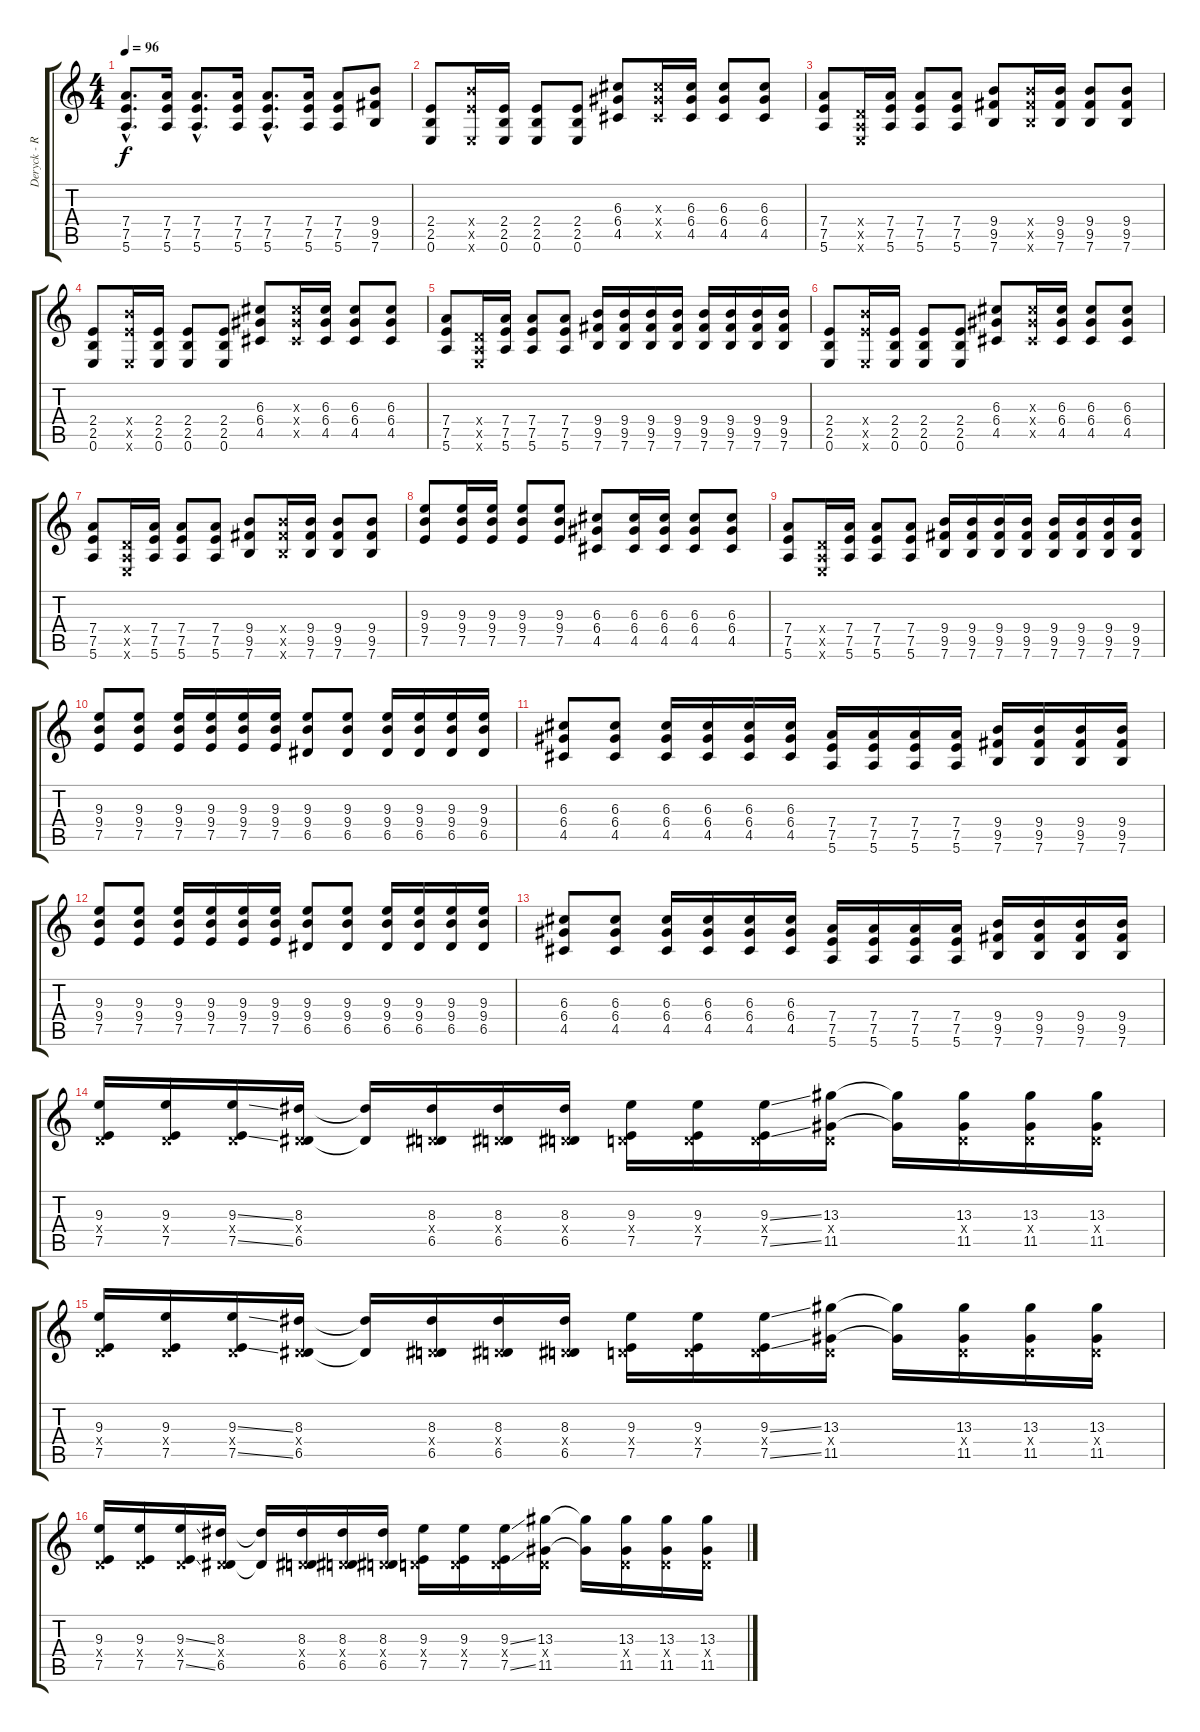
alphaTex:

\track ("Deryck - Rhythm Guitar" "Deryck - R") {instrument overdrivenguitar}
\staff {score tabs}
\tuning (E4 B3 G3 D3 A2 E2) {hide}
\ts (4 4)
\tempo 96
\clef g2
\ks c
(7.4{hac} 7.5{hac} 5.6{hac}).8{d dy f} (7.4 7.5 5.6).16 (7.4{hac} 7.5{hac} 5.6{hac}).8{d} (7.4 7.5 5.6).16 (7.4{hac} 7.5{hac} 5.6{hac}).8{d} (7.4 7.5 5.6).16 (7.4 7.5 5.6).8 (9.4 9.5 7.6).8 |
(2.4 2.5 0.6).8 (9.4{x} 7.5{x} 0.6{x}).16 (2.4 2.5 0.6).16 (2.4 2.5 0.6).8 (2.4 2.5 0.6).8 (6.3 6.4 4.5).8 (6.3{x} 6.4{x} 4.5{x}).16 (6.3 6.4 4.5).16 (6.3 6.4 4.5).8 (6.3 6.4 4.5).8 |
(7.4 7.5 5.6).8 (0.4{x} 0.5{x} 0.6{x}).16 (7.4 7.5 5.6).16 (7.4 7.5 5.6).8 (7.4 7.5 5.6).8 (9.4 9.5 7.6).8 (9.4{x} 9.5{x} 7.6{x}).16 (9.4 9.5 7.6).16 (9.4 9.5 7.6).8 (9.4 9.5 7.6).8 |
(2.4 2.5 0.6).8 (9.4{x} 7.5{x} 0.6{x}).16 (2.4 2.5 0.6).16 (2.4 2.5 0.6).8 (2.4 2.5 0.6).8 (6.3 6.4 4.5).8 (6.3{x} 6.4{x} 4.5{x}).16 (6.3 6.4 4.5).16 (6.3 6.4 4.5).8 (6.3 6.4 4.5).8 |
(7.4 7.5 5.6).8 (0.4{x} 0.5{x} 0.6{x}).16 (7.4 7.5 5.6).16 (7.4 7.5 5.6).8 (7.4 7.5 5.6).8 (9.4 9.5 7.6).16 (9.4 9.5 7.6).16 (9.4 9.5 7.6).16 (9.4 9.5 7.6).16 (9.4 9.5 7.6).16 (9.4 9.5 7.6).16 (9.4 9.5 7.6).16 (9.4 9.5 7.6).16 |
(2.4 2.5 0.6).8 (9.4{x} 7.5{x} 0.6{x}).16 (2.4 2.5 0.6).16 (2.4 2.5 0.6).8 (2.4 2.5 0.6).8 (6.3 6.4 4.5).8 (6.3{x} 6.4{x} 4.5{x}).16 (6.3 6.4 4.5).16 (6.3 6.4 4.5).8 (6.3 6.4 4.5).8 |
(7.4 7.5 5.6).8 (0.4{x} 0.5{x} 0.6{x}).16 (7.4 7.5 5.6).16 (7.4 7.5 5.6).8 (7.4 7.5 5.6).8 (9.4 9.5 7.6).8 (9.4{x} 9.5{x} 7.6{x}).16 (9.4 9.5 7.6).16 (9.4 9.5 7.6).8 (9.4 9.5 7.6).8 |
(9.3 9.4 7.5).8 (9.3 9.4 7.5).16 (9.3 9.4 7.5).16 (9.3 9.4 7.5).8 (9.3 9.4 7.5).8 (6.3 6.4 4.5).8 (6.3 6.4 4.5).16 (6.3 6.4 4.5).16 (6.3 6.4 4.5).8 (6.3 6.4 4.5).8 |
(7.4 7.5 5.6).8 (0.4{x} 0.5{x} 0.6{x}).16 (7.4 7.5 5.6).16 (7.4 7.5 5.6).8 (7.4 7.5 5.6).8 (9.4 9.5 7.6).16 (9.4 9.5 7.6).16 (9.4 9.5 7.6).16 (9.4 9.5 7.6).16 (9.4 9.5 7.6).16 (9.4 9.5 7.6).16 (9.4 9.5 7.6).16 (9.4 9.5 7.6).16 |
(9.3 9.4 7.5).8 (9.3 9.4 7.5).8 (9.3 9.4 7.5).16 (9.3 9.4 7.5).16 (9.3 9.4 7.5).16 (9.3 9.4 7.5).16 (9.3 9.4 6.5).8 (9.3 9.4 6.5).8 (9.3 9.4 6.5).16 (9.3 9.4 6.5).16 (9.3 9.4 6.5).16 (9.3 9.4 6.5).16 |
(6.3 6.4 4.5).8 (6.3 6.4 4.5).8 (6.3 6.4 4.5).16 (6.3 6.4 4.5).16 (6.3 6.4 4.5).16 (6.3 6.4 4.5).16 (7.4 7.5 5.6).16 (7.4 7.5 5.6).16 (7.4 7.5 5.6).16 (7.4 7.5 5.6).16 (9.4 9.5 7.6).16 (9.4 9.5 7.6).16 (9.4 9.5 7.6).16 (9.4 9.5 7.6).16 |
(9.3 9.4 7.5).8 (9.3 9.4 7.5).8 (9.3 9.4 7.5).16 (9.3 9.4 7.5).16 (9.3 9.4 7.5).16 (9.3 9.4 7.5).16 (9.3 9.4 6.5).8 (9.3 9.4 6.5).8 (9.3 9.4 6.5).16 (9.3 9.4 6.5).16 (9.3 9.4 6.5).16 (9.3 9.4 6.5).16 |
(6.3 6.4 4.5).8 (6.3 6.4 4.5).8 (6.3 6.4 4.5).16 (6.3 6.4 4.5).16 (6.3 6.4 4.5).16 (6.3 6.4 4.5).16 (7.4 7.5 5.6).16 (7.4 7.5 5.6).16 (7.4 7.5 5.6).16 (7.4 7.5 5.6).16 (9.4 9.5 7.6).16 (9.4 9.5 7.6).16 (9.4 9.5 7.6).16 (9.4 9.5 7.6).16 |
(9.3 0.4{x} 7.5).16 (9.3 0.4{x} 7.5).16 (9.3{ss} 0.4{x} 7.5{ss}).16 (8.3 0.4{x} 6.5).16 (8.3{t} 6.5{t}).16 (8.3 0.4{x} 6.5).16 (8.3 0.4{x} 6.5).16 (8.3 0.4{x} 6.5).16 (9.3 0.4{x} 7.5).16 (9.3 0.4{x} 7.5).16 (9.3{ss} 0.4{x} 7.5{ss}).16 (13.3 0.4{x} 11.5).16 (13.3{t} 11.5{t}).16 (13.3 0.4{x} 11.5).16 (13.3 0.4{x} 11.5).16 (13.3 0.4{x} 11.5).16 |
(9.3 0.4{x} 7.5).16 (9.3 0.4{x} 7.5).16 (9.3{ss} 0.4{x} 7.5{ss}).16 (8.3 0.4{x} 6.5).16 (8.3{t} 6.5{t}).16 (8.3 0.4{x} 6.5).16 (8.3 0.4{x} 6.5).16 (8.3 0.4{x} 6.5).16 (9.3 0.4{x} 7.5).16 (9.3 0.4{x} 7.5).16 (9.3{ss} 0.4{x} 7.5{ss}).16 (13.3 0.4{x} 11.5).16 (13.3{t} 11.5{t}).16 (13.3 0.4{x} 11.5).16 (13.3 0.4{x} 11.5).16 (13.3 0.4{x} 11.5).16 |
(9.3 0.4{x} 7.5).16 (9.3 0.4{x} 7.5).16 (9.3{ss} 0.4{x} 7.5{ss}).16 (8.3 0.4{x} 6.5).16 (8.3{t} 6.5{t}).16 (8.3 0.4{x} 6.5).16 (8.3 0.4{x} 6.5).16 (8.3 0.4{x} 6.5).16 (9.3 0.4{x} 7.5).16 (9.3 0.4{x} 7.5).16 (9.3{ss} 0.4{x} 7.5{ss}).16 (13.3 0.4{x} 11.5).16 (13.3{t} 11.5{t}).16 (13.3 0.4{x} 11.5).16 (13.3 0.4{x} 11.5).16 (13.3 0.4{x} 11.5).16
